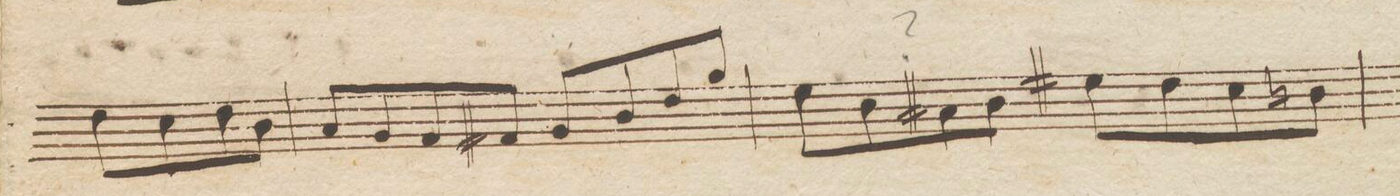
**kern	**dynam
*I"Viole.	*
*clefC3	*
*k[]	*
*met(c|)	*
*M2/2	*
8e\L	.
8d\	.
8e\	.
8c\J	.
=189	=189
8B/L	.
8A/	.
8G/	.
8G#X/J	.
8AL/	.
8c\	.
8e\	.
8a\J	.
=190	=190
8e\L	.
8c\	.
8B#X/	.
8c\J	.
8f#X\L	.
8e\	.
8d\	.
8cn\J	.
=191	=191
*-	*-
